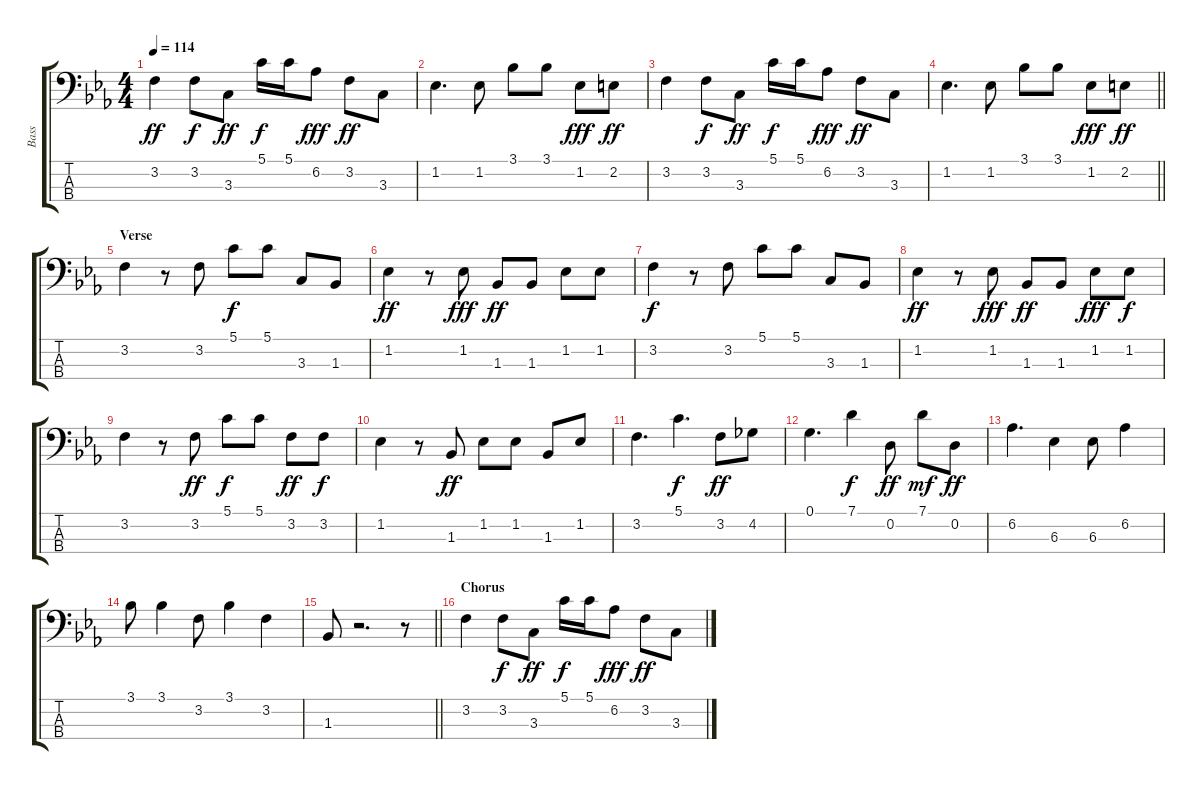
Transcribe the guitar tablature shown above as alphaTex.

\track ("Bass" "Bass") {solo instrument electricbassfinger}
\staff {score tabs}
\tuning (G2 D2 A1 E1) {hide}
\ts (4 4)
\tempo 114
\clef f4
\ks eb
3.2.4{dy ff} 3.2.8{dy f} 3.3.8{dy ff} 5.1.16{dy f} 5.1.16 6.2.8{dy fff} 3.2.8{dy ff} 3.3.8 |
1.2.4{d} 1.2.8 3.1.8 3.1.8 1.2.8{dy fff} 2.2.8{dy ff} |
3.2.4 3.2.8{dy f} 3.3.8{dy ff} 5.1.16{dy f} 5.1.16 6.2.8{dy fff} 3.2.8{dy ff} 3.3.8 |
\barLineRight lightlight
1.2.4{d} 1.2.8 3.1.8 3.1.8 1.2.8{dy fff} 2.2.8{dy ff} |
\section ("" "Verse")
3.2.4 r.8 3.2.8 5.1.8{dy f} 5.1.8 3.3.8 1.3.8 |
1.2.4{dy ff} r.8 1.2.8{dy fff} 1.3.8{dy ff} 1.3.8 1.2.8 1.2.8 |
3.2.4{dy f} r.8 3.2.8 5.1.8 5.1.8 3.3.8 1.3.8 |
1.2.4{dy ff} r.8 1.2.8{dy fff} 1.3.8{dy ff} 1.3.8 1.2.8{dy fff} 1.2.8{dy f} |
3.2.4 r.8 3.2.8{dy ff} 5.1.8{dy f} 5.1.8 3.2.8{dy ff} 3.2.8{dy f} |
1.2.4 r.8 1.3.8{dy ff} 1.2.8 1.2.8 1.3.8 1.2.8 |
3.2.4{d} 5.1.4{d dy f} 3.2.8{dy ff} 4.2.8 |
0.1.4{d} 7.1.4{dy f} 0.2.8{dy ff} 7.1.8{dy mf} 0.2.8{dy ff} |
6.2.4{d} 6.3.4 6.3.8 6.2.4 |
3.1.8 3.1.4 3.2.8 3.1.4 3.2.4 |
\barLineRight lightlight
1.3.8 r.2{d} r.8 |
\section ("" "Chorus")
3.2.4 3.2.8{dy f} 3.3.8{dy ff} 5.1.16{dy f} 5.1.16 6.2.8{dy fff} 3.2.8{dy ff} 3.3.8
